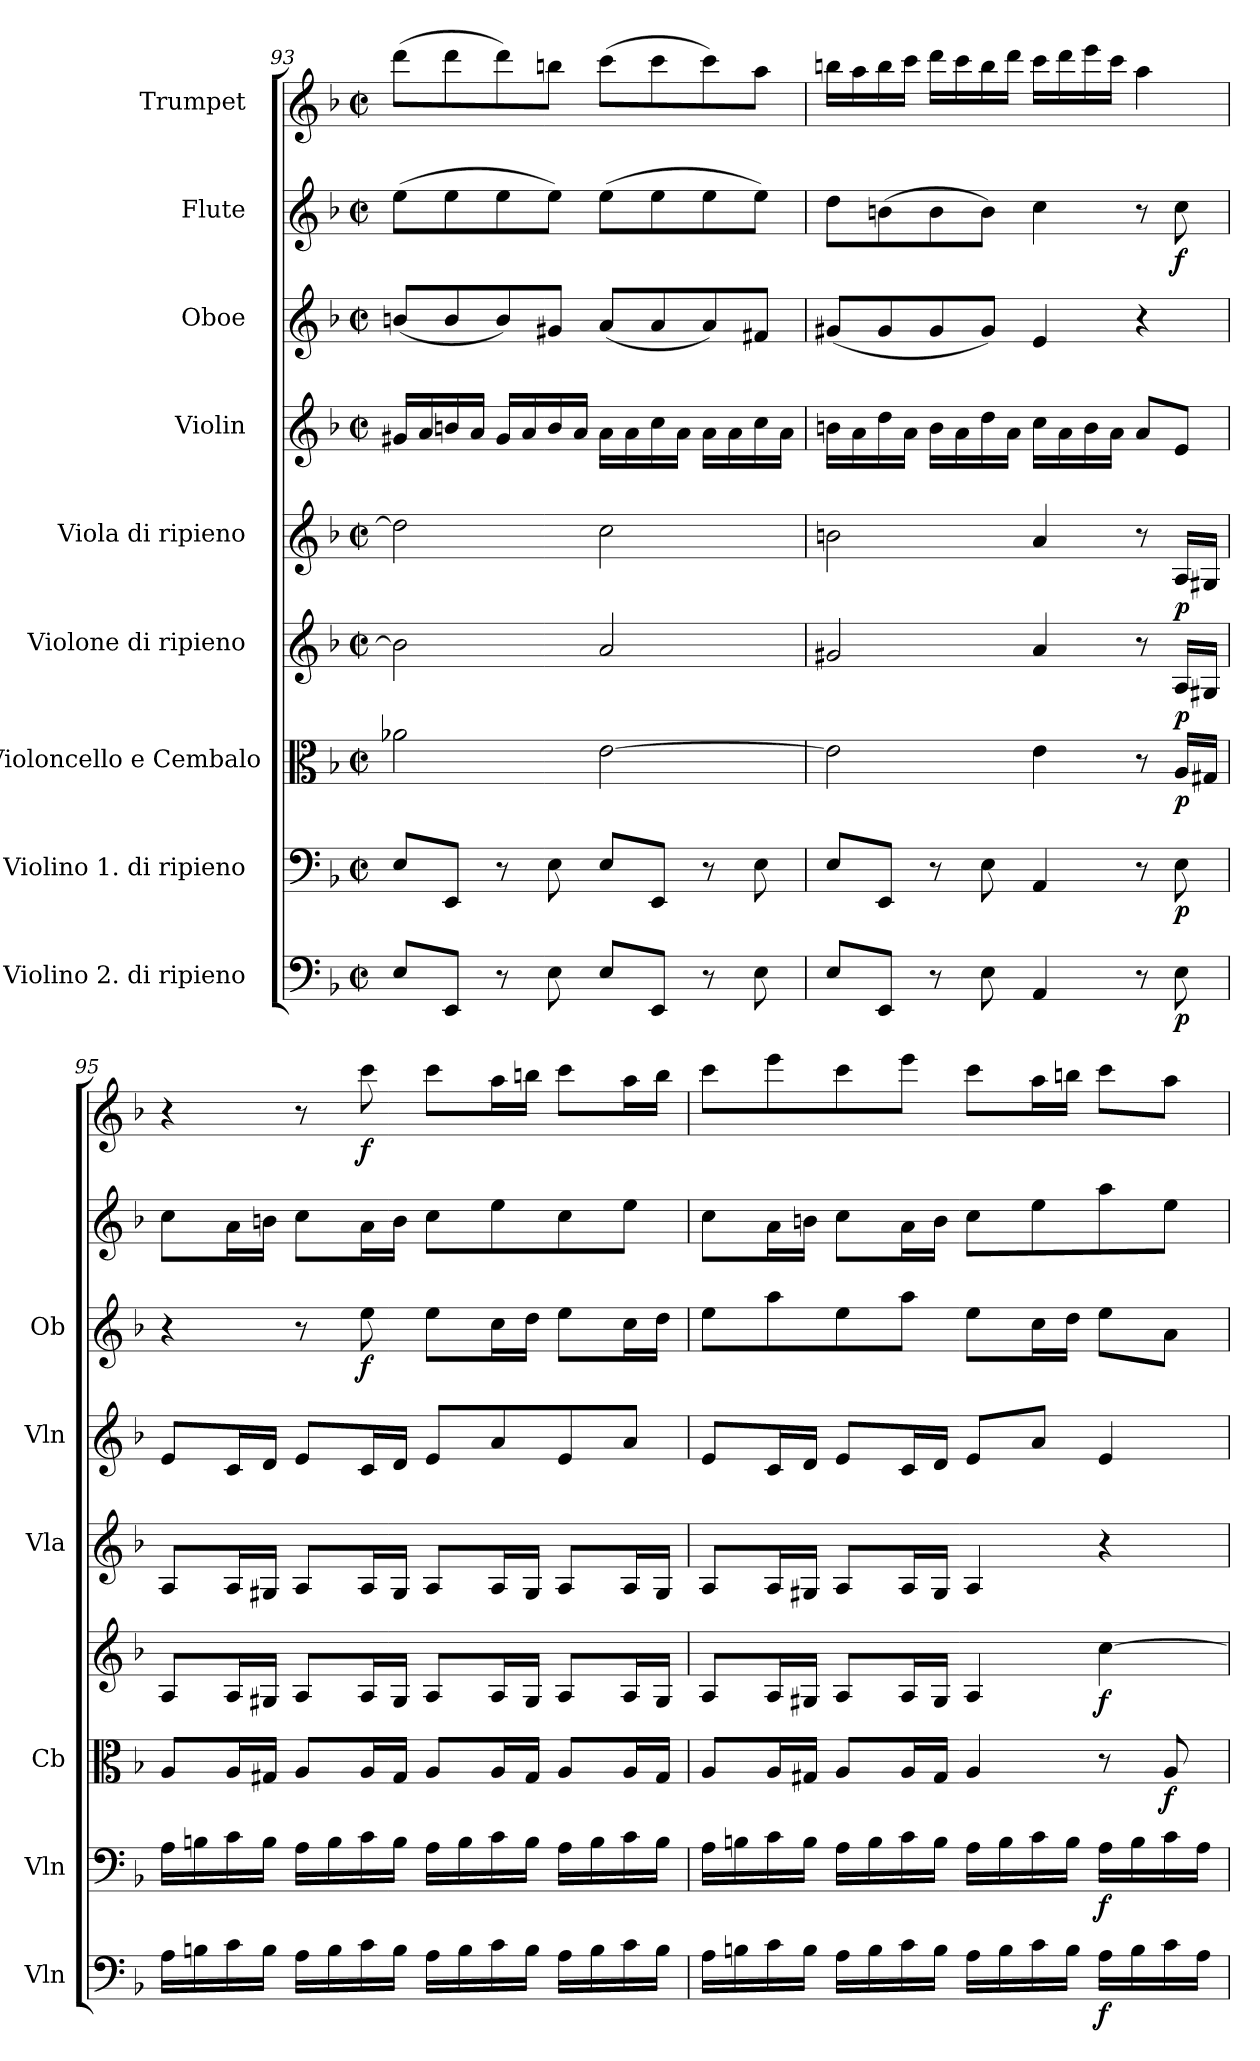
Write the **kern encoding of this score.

**kern	**dynam	**kern	**dynam	**kern	**dynam	**kern	**dynam	**kern	**dynam	**kern	**kern	**dynam	**kern	**dynam	**kern	**dynam
*part9	*part9	*part8	*part8	*part7	*part7	*part6	*part6	*part5	*part5	*part4	*part3	*part3	*part2	*part2	*part1	*part1
*staff9	*staff9	*staff8	*staff8	*staff7	*staff7	*staff6	*staff6	*staff5	*staff5	*staff4	*staff3	*staff3	*staff2	*staff2	*staff1	*staff1
*I"Violino 2.  di ripieno  	*	*I"Violino 1.  di ripieno  	*	*I"Violoncello  e Cembalo	*	*I"Violone  di ripieno  	*	*I"Viola  di ripieno    	*	*I"Violin              	*I"Oboe                	*	*I"Flute               	*	*I"Trumpet             	*
*I'Vln	*	*I'Vln	*	*I'Cb	*	*	*	*I'Vla	*	*I'Vln	*I'Ob	*	*	*	*	*
*clefF4	*	*clefF4	*	*clefC3	*	*clefG2	*	*clefG2	*	*clefG2	*clefG2	*	*clefG2	*	*clefG2	*
*ITrd7c12	*	*	*	*	*	*	*	*	*	*	*	*	*	*	*	*
*k[b-]	*	*k[b-]	*	*k[b-]	*	*k[b-]	*	*k[b-]	*	*k[b-]	*k[b-]	*	*k[b-]	*	*k[b-]	*
*F:	*	*F:	*	*F:	*	*F:	*	*F:	*	*F:	*F:	*	*F:	*	*F:	*
*M2/2	*	*M2/2	*	*M2/2	*	*M2/2	*	*M2/2	*	*M2/2	*M2/2	*	*M2/2	*	*M2/2	*
*met(c|)	*	*met(c|)	*	*met(c|)	*	*met(c|)	*	*met(c|)	*	*met(c|)	*met(c|)	*	*met(c|)	*	*met(c|)	*
=93	=93	=93	=93	=93	=93	=93	=93	=93	=93	=93	=93	=93	=93	=93	=93	=93
8EE/L	.	8E/L	.	2a-X\	.	2b\]	.	2dd\]	.	16g#X/LL	(8bn/L	.	(8ee\L	.	(8ddd\L	.
.	.	.	.	.	.	.	.	.	.	16a/	.	.	.	.	.	.
8EEE/J	.	8EE/J	.	.	.	.	.	.	.	16bn/	8b/	.	8ee\	.	8ddd\	.
.	.	.	.	.	.	.	.	.	.	16a/JJ	.	.	.	.	.	.
8r	.	8r	.	.	.	.	.	.	.	16g#/LL	8b/)	.	8ee\	.	8ddd\)	.
.	.	.	.	.	.	.	.	.	.	16a/	.	.	.	.	.	.
8EE\	.	8E\	.	.	.	.	.	.	.	16b/	8g#X/J	.	8ee\J)	.	8bbn\J	.
.	.	.	.	.	.	.	.	.	.	16a/JJ	.	.	.	.	.	.
8EE/L	.	8E/L	.	[2e\	.	2a/	.	2cc\	.	16a\LL	(8a/L	.	(8ee\L	.	(8ccc\L	.
.	.	.	.	.	.	.	.	.	.	16a\	.	.	.	.	.	.
8EEE/J	.	8EE/J	.	.	.	.	.	.	.	16cc\	8a/	.	8ee\	.	8ccc\	.
.	.	.	.	.	.	.	.	.	.	16a\JJ	.	.	.	.	.	.
8r	.	8r	.	.	.	.	.	.	.	16a\LL	8a/)	.	8ee\	.	8ccc\)	.
.	.	.	.	.	.	.	.	.	.	16a\	.	.	.	.	.	.
8EE\	.	8E\	.	.	.	.	.	.	.	16cc\	8f#X/J	.	8ee\J)	.	8aa\J	.
.	.	.	.	.	.	.	.	.	.	16a\JJ	.	.	.	.	.	.
=94	=94	=94	=94	=94	=94	=94	=94	=94	=94	=94	=94	=94	=94	=94	=94	=94
8EE/L	.	8E/L	.	2e\]	.	2g#X/	.	2bn\	.	16bn\LL	(8g#X/L	.	8dd\L	.	16bbn\LL	.
.	.	.	.	.	.	.	.	.	.	16a\	.	.	.	.	16aa\	.
8EEE/J	.	8EE/J	.	.	.	.	.	.	.	16dd\	8g#/	.	(8bn\	.	16bb\	.
.	.	.	.	.	.	.	.	.	.	16a\JJ	.	.	.	.	16ccc\JJ	.
8r	.	8r	.	.	.	.	.	.	.	16b\LL	8g#/	.	8b\	.	16ddd\LL	.
.	.	.	.	.	.	.	.	.	.	16a\	.	.	.	.	16ccc\	.
8EE\	.	8E\	.	.	.	.	.	.	.	16dd\	8g#/J)	.	8b\J)	.	16bb\	.
.	.	.	.	.	.	.	.	.	.	16a\JJ	.	.	.	.	16ddd\JJ	.
4AAA/	.	4AA/	.	4e\	.	4a/	.	4a/	.	16cc\LL	4e/	.	4cc\	.	16ccc\LL	.
.	.	.	.	.	.	.	.	.	.	16a\	.	.	.	.	16ddd\	.
.	.	.	.	.	.	.	.	.	.	16b\	.	.	.	.	16eee\	.
.	.	.	.	.	.	.	.	.	.	16a\JJ	.	.	.	.	16ccc\JJ	.
8r	.	8r	.	8r	.	8r	.	8r	.	8a/L	4r	.	8r	.	4aa\	.
!	!LO:DY:b	!	!LO:DY:b	!	!LO:DY:b	!	!LO:DY:b	!	!LO:DY:b	!	!	!	!	!LO:DY:b	!	!
8EE\	p	8E\	p	16A/LL	p	16A/LL	p	16A/LL	p	8e/J	.	.	8cc\	f	.	.
.	.	.	.	16G#X/JJ	.	16G#X/JJ	.	16G#X/JJ	.	.	.	.	.	.	.	.
=95	=95	=95	=95	=95	=95	=95	=95	=95	=95	=95	=95	=95	=95	=95	=95	=95
16AA\LL	.	16A\LL	.	8A/L	.	8A/L	.	8A/L	.	8e/L	4r	.	8cc\L	.	4r	.
16BBn\	.	16Bn\	.	.	.	.	.	.	.	.	.	.	.	.	.	.
16C\	.	16c\	.	16A/L	.	16A/L	.	16A/L	.	16c/L	.	.	16a\L	.	.	.
16BB\JJ	.	16B\JJ	.	16G#X/JJ	.	16G#X/JJ	.	16G#X/JJ	.	16d/JJ	.	.	16bn\JJ	.	.	.
16AA\LL	.	16A\LL	.	8A/L	.	8A/L	.	8A/L	.	8e/L	8r	.	8cc\L	.	8r	.
16BB\	.	16B\	.	.	.	.	.	.	.	.	.	.	.	.	.	.
!	!	!	!	!	!	!	!	!	!	!	!	!LO:DY:b	!	!	!	!LO:DY:b
16C\	.	16c\	.	16A/L	.	16A/L	.	16A/L	.	16c/L	8ee\	f	16a\L	.	8ccc\	f
16BB\JJ	.	16B\JJ	.	16G#/JJ	.	16G#/JJ	.	16G#/JJ	.	16d/JJ	.	.	16b\JJ	.	.	.
16AA\LL	.	16A\LL	.	8A/L	.	8A/L	.	8A/L	.	8e/L	8ee\L	.	8cc\L	.	8ccc\L	.
16BB\	.	16B\	.	.	.	.	.	.	.	.	.	.	.	.	.	.
16C\	.	16c\	.	16A/L	.	16A/L	.	16A/L	.	8a/	16cc\L	.	8ee\	.	16aa\L	.
16BB\JJ	.	16B\JJ	.	16G#/JJ	.	16G#/JJ	.	16G#/JJ	.	.	16dd\JJ	.	.	.	16bbn\JJ	.
16AA\LL	.	16A\LL	.	8A/L	.	8A/L	.	8A/L	.	8e/	8ee\L	.	8cc\	.	8ccc\L	.
16BB\	.	16B\	.	.	.	.	.	.	.	.	.	.	.	.	.	.
16C\	.	16c\	.	16A/L	.	16A/L	.	16A/L	.	8a/J	16cc\L	.	8ee\J	.	16aa\L	.
16BB\JJ	.	16B\JJ	.	16G#/JJ	.	16G#/JJ	.	16G#/JJ	.	.	16dd\JJ	.	.	.	16bb\JJ	.
=96	=96	=96	=96	=96	=96	=96	=96	=96	=96	=96	=96	=96	=96	=96	=96	=96
16AA\LL	.	16A\LL	.	8A/L	.	8A/L	.	8A/L	.	8e/L	8ee\L	.	8cc\L	.	8ccc\L	.
16BBn\	.	16Bn\	.	.	.	.	.	.	.	.	.	.	.	.	.	.
16C\	.	16c\	.	16A/L	.	16A/L	.	16A/L	.	16c/L	8aa\	.	16a\L	.	8eee\	.
16BB\JJ	.	16B\JJ	.	16G#X/JJ	.	16G#X/JJ	.	16G#X/JJ	.	16d/JJ	.	.	16bn\JJ	.	.	.
16AA\LL	.	16A\LL	.	8A/L	.	8A/L	.	8A/L	.	8e/L	8ee\	.	8cc\L	.	8ccc\	.
16BB\	.	16B\	.	.	.	.	.	.	.	.	.	.	.	.	.	.
16C\	.	16c\	.	16A/L	.	16A/L	.	16A/L	.	16c/L	8aa\J	.	16a\L	.	8eee\J	.
16BB\JJ	.	16B\JJ	.	16G#/JJ	.	16G#/JJ	.	16G#/JJ	.	16d/JJ	.	.	16b\JJ	.	.	.
16AA\LL	.	16A\LL	.	4A/	.	4A/	.	4A/	.	8e/L	8ee\L	.	8cc\L	.	8ccc\L	.
16BB\	.	16B\	.	.	.	.	.	.	.	.	.	.	.	.	.	.
16C\	.	16c\	.	.	.	.	.	.	.	8a/J	16cc\L	.	8ee\	.	16aa\L	.
16BB\JJ	.	16B\JJ	.	.	.	.	.	.	.	.	16dd\JJ	.	.	.	16bbn\JJ	.
!	!LO:DY:b	!	!LO:DY:b	!	!	!	!LO:DY:b	!	!	!	!	!	!	!	!	!
16AA\LL	f	16A\LL	f	8r	.	[4cc\	f	4r	.	4e/	8ee\L	.	8aa\	.	8ccc\L	.
16BB\	.	16B\	.	.	.	.	.	.	.	.	.	.	.	.	.	.
!	!	!	!	!	!LO:DY:b	!	!	!	!	!	!	!	!	!	!	!
16C\	.	16c\	.	8A/	f	.	.	.	.	.	8a\J	.	8ee\J	.	8aa\J	.
16AA\JJ	.	16A\JJ	.	.	.	.	.	.	.	.	.	.	.	.	.	.
=	=	=	=	=	=	=	=	=	=	=	=	=	=	=	=	=
*-	*-	*-	*-	*-	*-	*-	*-	*-	*-	*-	*-	*-	*-	*-	*-	*-
